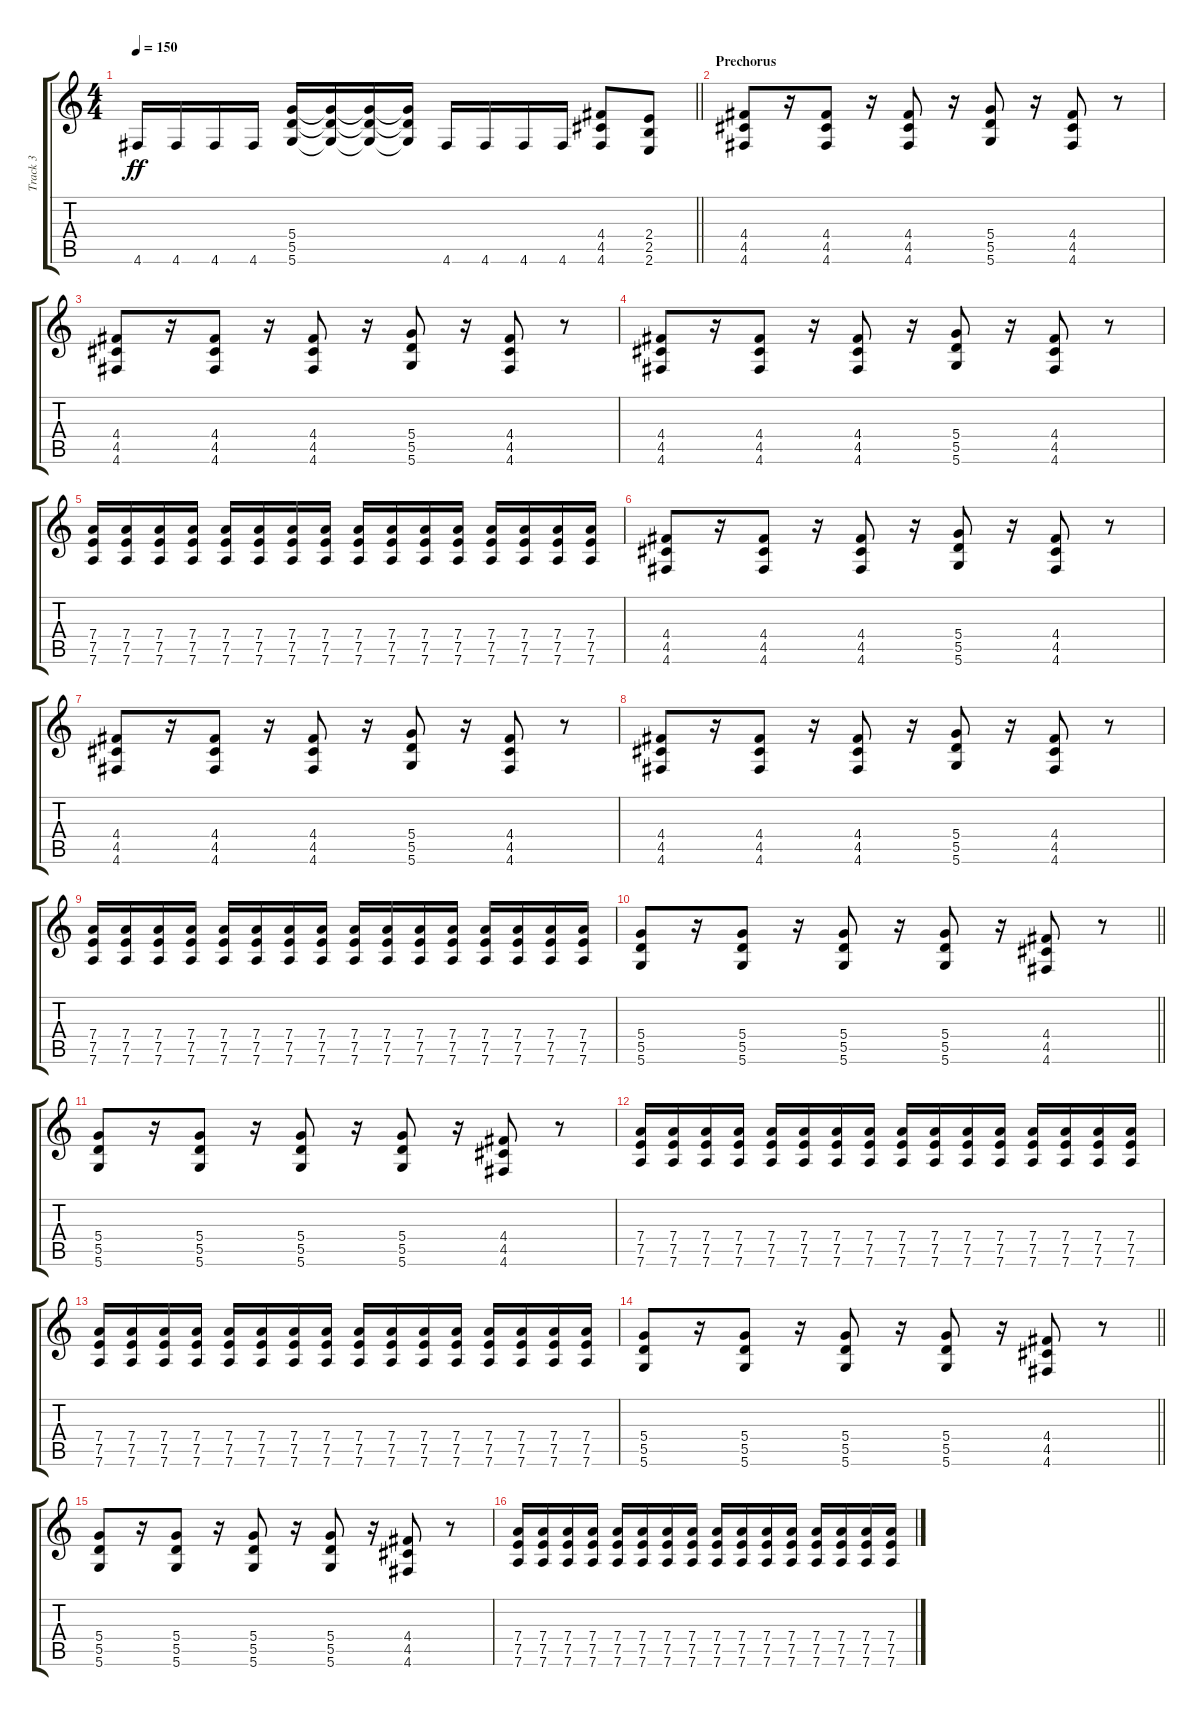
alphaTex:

\track ("Track 3" "Track 3") {instrument overdrivenguitar}
\staff {score tabs}
\tuning (E4 B3 G3 D3 A2 D2) {hide}
\ts (4 4)
\tempo 150
\clef g2
\barLineRight lightlight
\ks c
4.6.16{dy ff} 4.6.16 4.6.16 4.6.16 (5.4 5.5 5.6).16 (5.4{t} 5.5{t} 5.6{t}).16 (5.4{t} 5.5{t} 5.6{t}).16 (5.4{t} 5.5{t} 5.6{t}).16 4.6.16 4.6.16 4.6.16 4.6.16 (4.4 4.5 4.6).8 (2.4 2.5 2.6).8 |
\section ("" "Prechorus")
(4.4 4.5 4.6).8 r.16 (4.4 4.5 4.6).8 r.16 (4.4 4.5 4.6).8 r.16 (5.4 5.5 5.6).8 r.16 (4.4 4.5 4.6).8 r.8 |
(4.4 4.5 4.6).8 r.16 (4.4 4.5 4.6).8 r.16 (4.4 4.5 4.6).8 r.16 (5.4 5.5 5.6).8 r.16 (4.4 4.5 4.6).8 r.8 |
(4.4 4.5 4.6).8 r.16 (4.4 4.5 4.6).8 r.16 (4.4 4.5 4.6).8 r.16 (5.4 5.5 5.6).8 r.16 (4.4 4.5 4.6).8 r.8 |
(7.4 7.5 7.6).16 (7.4 7.5 7.6).16 (7.4 7.5 7.6).16 (7.4 7.5 7.6).16 (7.4 7.5 7.6).16 (7.4 7.5 7.6).16 (7.4 7.5 7.6).16 (7.4 7.5 7.6).16 (7.4 7.5 7.6).16 (7.4 7.5 7.6).16 (7.4 7.5 7.6).16 (7.4 7.5 7.6).16 (7.4 7.5 7.6).16 (7.4 7.5 7.6).16 (7.4 7.5 7.6).16 (7.4 7.5 7.6).16 |
(4.4 4.5 4.6).8 r.16 (4.4 4.5 4.6).8 r.16 (4.4 4.5 4.6).8 r.16 (5.4 5.5 5.6).8 r.16 (4.4 4.5 4.6).8 r.8 |
(4.4 4.5 4.6).8 r.16 (4.4 4.5 4.6).8 r.16 (4.4 4.5 4.6).8 r.16 (5.4 5.5 5.6).8 r.16 (4.4 4.5 4.6).8 r.8 |
(4.4 4.5 4.6).8 r.16 (4.4 4.5 4.6).8 r.16 (4.4 4.5 4.6).8 r.16 (5.4 5.5 5.6).8 r.16 (4.4 4.5 4.6).8 r.8 |
(7.4 7.5 7.6).16 (7.4 7.5 7.6).16 (7.4 7.5 7.6).16 (7.4 7.5 7.6).16 (7.4 7.5 7.6).16 (7.4 7.5 7.6).16 (7.4 7.5 7.6).16 (7.4 7.5 7.6).16 (7.4 7.5 7.6).16 (7.4 7.5 7.6).16 (7.4 7.5 7.6).16 (7.4 7.5 7.6).16 (7.4 7.5 7.6).16 (7.4 7.5 7.6).16 (7.4 7.5 7.6).16 (7.4 7.5 7.6).16 |
\barLineRight lightlight
(5.4 5.5 5.6).8 r.16 (5.4 5.5 5.6).8 r.16 (5.4 5.5 5.6).8 r.16 (5.4 5.5 5.6).8 r.16 (4.4 4.5 4.6).8 r.8 |
\section ("" "")
(5.4 5.5 5.6).8 r.16 (5.4 5.5 5.6).8 r.16 (5.4 5.5 5.6).8 r.16 (5.4 5.5 5.6).8 r.16 (4.4 4.5 4.6).8 r.8 |
(7.4 7.5 7.6).16 (7.4 7.5 7.6).16 (7.4 7.5 7.6).16 (7.4 7.5 7.6).16 (7.4 7.5 7.6).16 (7.4 7.5 7.6).16 (7.4 7.5 7.6).16 (7.4 7.5 7.6).16 (7.4 7.5 7.6).16 (7.4 7.5 7.6).16 (7.4 7.5 7.6).16 (7.4 7.5 7.6).16 (7.4 7.5 7.6).16 (7.4 7.5 7.6).16 (7.4 7.5 7.6).16 (7.4 7.5 7.6).16 |
(7.4 7.5 7.6).16 (7.4 7.5 7.6).16 (7.4 7.5 7.6).16 (7.4 7.5 7.6).16 (7.4 7.5 7.6).16 (7.4 7.5 7.6).16 (7.4 7.5 7.6).16 (7.4 7.5 7.6).16 (7.4 7.5 7.6).16 (7.4 7.5 7.6).16 (7.4 7.5 7.6).16 (7.4 7.5 7.6).16 (7.4 7.5 7.6).16 (7.4 7.5 7.6).16 (7.4 7.5 7.6).16 (7.4 7.5 7.6).16 |
\barLineRight lightlight
(5.4 5.5 5.6).8 r.16 (5.4 5.5 5.6).8 r.16 (5.4 5.5 5.6).8 r.16 (5.4 5.5 5.6).8 r.16 (4.4 4.5 4.6).8 r.8 |
(5.4 5.5 5.6).8 r.16 (5.4 5.5 5.6).8 r.16 (5.4 5.5 5.6).8 r.16 (5.4 5.5 5.6).8 r.16 (4.4 4.5 4.6).8 r.8 |
(7.4 7.5 7.6).16 (7.4 7.5 7.6).16 (7.4 7.5 7.6).16 (7.4 7.5 7.6).16 (7.4 7.5 7.6).16 (7.4 7.5 7.6).16 (7.4 7.5 7.6).16 (7.4 7.5 7.6).16 (7.4 7.5 7.6).16 (7.4 7.5 7.6).16 (7.4 7.5 7.6).16 (7.4 7.5 7.6).16 (7.4 7.5 7.6).16 (7.4 7.5 7.6).16 (7.4 7.5 7.6).16 (7.4 7.5 7.6).16
